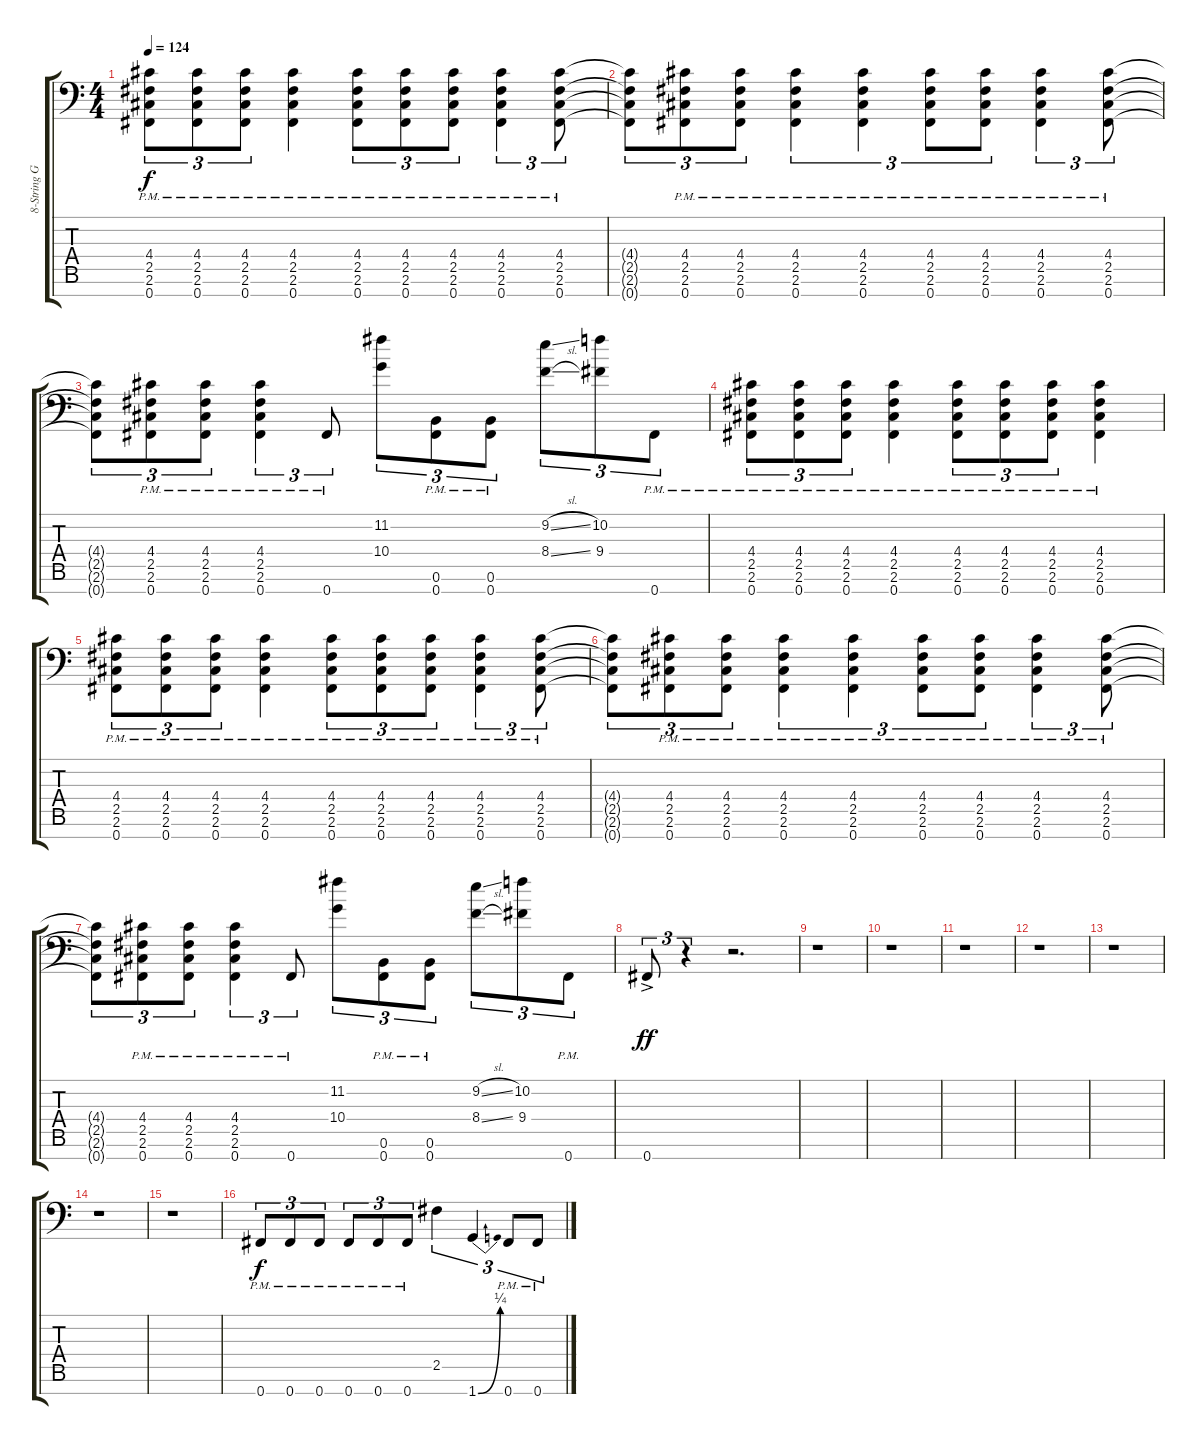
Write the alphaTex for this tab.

\track ("8-String Guitar (Low 7) 2" "8-String G") {instrument distortionguitar}
\staff {score tabs}
\tuning (B3 G3 D3 A2 E2 B1 Gb1) {hide}
\ts (4 4)
\tempo 124
\clef f4
\ks c
(4.4{pm} 2.5{pm} 2.6{pm} 0.7{pm}).8{tu (3 2) dy f} (4.4{pm} 2.5{pm} 2.6{pm} 0.7{pm}).8{tu (3 2)} (4.4{pm} 2.5{pm} 2.6{pm} 0.7{pm}).8{tu (3 2)} (4.4{pm} 2.5{pm} 2.6{pm} 0.7{pm}).4 (4.4{pm} 2.5{pm} 2.6{pm} 0.7{pm}).8{tu (3 2)} (4.4{pm} 2.5{pm} 2.6{pm} 0.7{pm}).8{tu (3 2)} (4.4{pm} 2.5{pm} 2.6{pm} 0.7{pm}).8{tu (3 2)} (4.4{pm} 2.5{pm} 2.6{pm} 0.7{pm}).4{tu (3 2)} (4.4{pm} 2.5{pm} 2.6{pm} 0.7{pm}).8{tu (3 2)} |
(4.4{t} 2.5{t} 2.6{t} 0.7{t}).8{tu (3 2)} (4.4{pm} 2.5{pm} 2.6{pm} 0.7{pm}).8{tu (3 2)} (4.4{pm} 2.5{pm} 2.6{pm} 0.7{pm}).8{tu (3 2)} (4.4{pm} 2.5{pm} 2.6{pm} 0.7{pm}).4{tu (3 2)} (4.4{pm} 2.5{pm} 2.6{pm} 0.7{pm}).4{tu (3 2)} (4.4{pm} 2.5{pm} 2.6{pm} 0.7{pm}).8{tu (3 2)} (4.4{pm} 2.5{pm} 2.6{pm} 0.7{pm}).8{tu (3 2)} (4.4{pm} 2.5{pm} 2.6{pm} 0.7{pm}).4{tu (3 2)} (4.4{pm} 2.5{pm} 2.6{pm} 0.7{pm}).8{tu (3 2)} |
(4.4{t} 2.5{t} 2.6{t} 0.7{t}).8{tu (3 2)} (4.4{pm} 2.5{pm} 2.6{pm} 0.7{pm}).8{tu (3 2)} (4.4{pm} 2.5{pm} 2.6{pm} 0.7{pm}).8{tu (3 2)} (4.4{pm} 2.5{pm} 2.6{pm} 0.7{pm}).4{tu (3 2)} 0.7{pm}.8{tu (3 2)} (11.2 10.4).8{tu (3 2)} (0.6{pm} 0.7{pm}).8{tu (3 2)} (0.6{pm} 0.7{pm}).8{tu (3 2)} (9.2{sl} 8.4{sl}).8{tu (3 2)} (10.2 9.4).8{tu (3 2)} 0.7{pm}.8{tu (3 2)} |
(4.4{pm} 2.5{pm} 2.6{pm} 0.7{pm}).8{tu (3 2)} (4.4{pm} 2.5{pm} 2.6{pm} 0.7{pm}).8{tu (3 2)} (4.4{pm} 2.5{pm} 2.6{pm} 0.7{pm}).8{tu (3 2)} (4.4{pm} 2.5{pm} 2.6{pm} 0.7{pm}).4 (4.4{pm} 2.5{pm} 2.6{pm} 0.7{pm}).8{tu (3 2)} (4.4{pm} 2.5{pm} 2.6{pm} 0.7{pm}).8{tu (3 2)} (4.4{pm} 2.5{pm} 2.6{pm} 0.7{pm}).8{tu (3 2)} (4.4{pm} 2.5{pm} 2.6{pm} 0.7{pm}).4 |
(4.4{pm} 2.5{pm} 2.6{pm} 0.7{pm}).8{tu (3 2)} (4.4{pm} 2.5{pm} 2.6{pm} 0.7{pm}).8{tu (3 2)} (4.4{pm} 2.5{pm} 2.6{pm} 0.7{pm}).8{tu (3 2)} (4.4{pm} 2.5{pm} 2.6{pm} 0.7{pm}).4 (4.4{pm} 2.5{pm} 2.6{pm} 0.7{pm}).8{tu (3 2)} (4.4{pm} 2.5{pm} 2.6{pm} 0.7{pm}).8{tu (3 2)} (4.4{pm} 2.5{pm} 2.6{pm} 0.7{pm}).8{tu (3 2)} (4.4{pm} 2.5{pm} 2.6{pm} 0.7{pm}).4{tu (3 2)} (4.4{pm} 2.5{pm} 2.6{pm} 0.7{pm}).8{tu (3 2)} |
(4.4{t} 2.5{t} 2.6{t} 0.7{t}).8{tu (3 2)} (4.4{pm} 2.5{pm} 2.6{pm} 0.7{pm}).8{tu (3 2)} (4.4{pm} 2.5{pm} 2.6{pm} 0.7{pm}).8{tu (3 2)} (4.4{pm} 2.5{pm} 2.6{pm} 0.7{pm}).4{tu (3 2)} (4.4{pm} 2.5{pm} 2.6{pm} 0.7{pm}).4{tu (3 2)} (4.4{pm} 2.5{pm} 2.6{pm} 0.7{pm}).8{tu (3 2)} (4.4{pm} 2.5{pm} 2.6{pm} 0.7{pm}).8{tu (3 2)} (4.4{pm} 2.5{pm} 2.6{pm} 0.7{pm}).4{tu (3 2)} (4.4{pm} 2.5{pm} 2.6{pm} 0.7{pm}).8{tu (3 2)} |
(4.4{t} 2.5{t} 2.6{t} 0.7{t}).8{tu (3 2)} (4.4{pm} 2.5{pm} 2.6{pm} 0.7{pm}).8{tu (3 2)} (4.4{pm} 2.5{pm} 2.6{pm} 0.7{pm}).8{tu (3 2)} (4.4{pm} 2.5{pm} 2.6{pm} 0.7{pm}).4{tu (3 2)} 0.7{pm}.8{tu (3 2)} (11.2 10.4).8{tu (3 2)} (0.6{pm} 0.7{pm}).8{tu (3 2)} (0.6{pm} 0.7{pm}).8{tu (3 2)} (9.2{sl} 8.4{sl}).8{tu (3 2)} (10.2 9.4).8{tu (3 2)} 0.7{pm}.8{tu (3 2)} |
0.7{ac}.8{tu (3 2) dy ff} r.4{tu (3 2)} r.2{d} |
r.1 |
r.1 |
r.1 |
r.1 |
r.1 |
r.1 |
r.1 |
0.7{pm}.8{tu (3 2) dy f} 0.7{pm}.8{tu (3 2)} 0.7{pm}.8{tu (3 2)} 0.7{pm}.8{tu (3 2)} 0.7{pm}.8{tu (3 2)} 0.7{pm}.8{tu (3 2)} 2.5.4{tu (3 2)} 1.7{be (bend 0 0 60 1)}.4{tu (3 2)} 0.7{pm}.8{tu (3 2)} 0.7{pm}.8{tu (3 2)}
